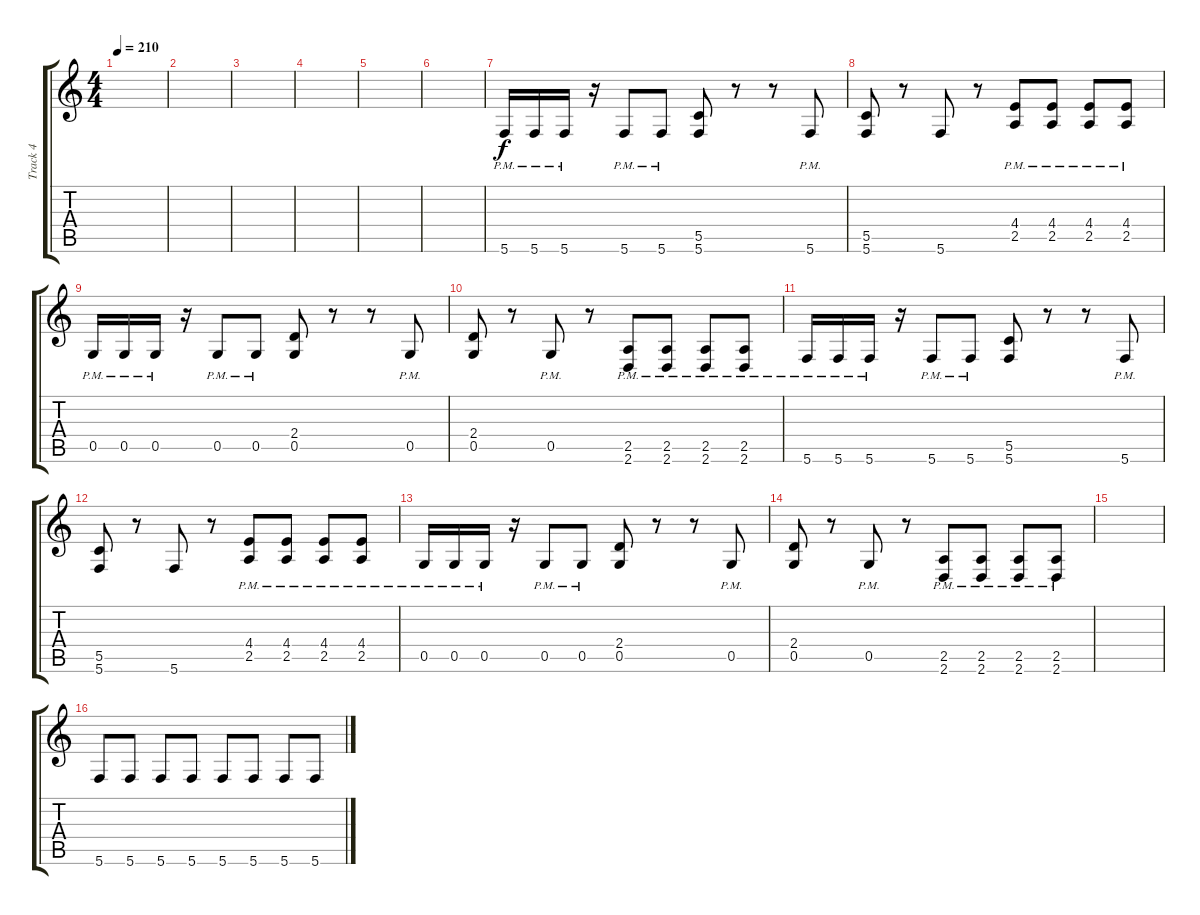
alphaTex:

\track ("Track 4" "Track 4") {instrument electricbasspick}
\staff {score tabs}
\tuning (D4 A3 F3 C3 G2 C2) {hide}
\ts (4 4)
\tempo 210
\clef g2
\ks c
|
|
|
|
|
|
5.6{pm}.16 5.6{pm}.16 5.6{pm}.16 r.16 5.6{pm}.8 5.6{pm}.8 (5.5 5.6).8 r.8 r.8 5.6{pm}.8 |
(5.5 5.6).8 r.8 5.6.8 r.8 (4.4{pm} 2.5{pm}).8 (4.4{pm} 2.5{pm}).8 (4.4{pm} 2.5{pm}).8 (4.4{pm} 2.5{pm}).8 |
0.5{pm}.16 0.5{pm}.16 0.5{pm}.16 r.16 0.5{pm}.8 0.5{pm}.8 (2.4 0.5).8 r.8 r.8 0.5{pm}.8 |
(2.4 0.5).8 r.8 0.5{pm}.8 r.8 (2.5{pm} 2.6{pm}).8 (2.5{pm} 2.6{pm}).8 (2.5{pm} 2.6{pm}).8 (2.5{pm} 2.6{pm}).8 |
5.6{pm}.16 5.6{pm}.16 5.6{pm}.16 r.16 5.6{pm}.8 5.6{pm}.8 (5.5 5.6).8 r.8 r.8 5.6{pm}.8 |
(5.5 5.6).8 r.8 5.6.8 r.8 (4.4{pm} 2.5{pm}).8 (4.4{pm} 2.5{pm}).8 (4.4{pm} 2.5{pm}).8 (4.4{pm} 2.5{pm}).8 |
0.5{pm}.16 0.5{pm}.16 0.5{pm}.16 r.16 0.5{pm}.8 0.5{pm}.8 (2.4 0.5).8 r.8 r.8 0.5{pm}.8 |
(2.4 0.5).8 r.8 0.5{pm}.8 r.8 (2.5{pm} 2.6{pm}).8 (2.5{pm} 2.6{pm}).8 (2.5{pm} 2.6{pm}).8 (2.5{pm} 2.6{pm}).8 |
|
5.6.8 5.6.8 5.6.8 5.6.8 5.6.8 5.6.8 5.6.8 5.6.8
